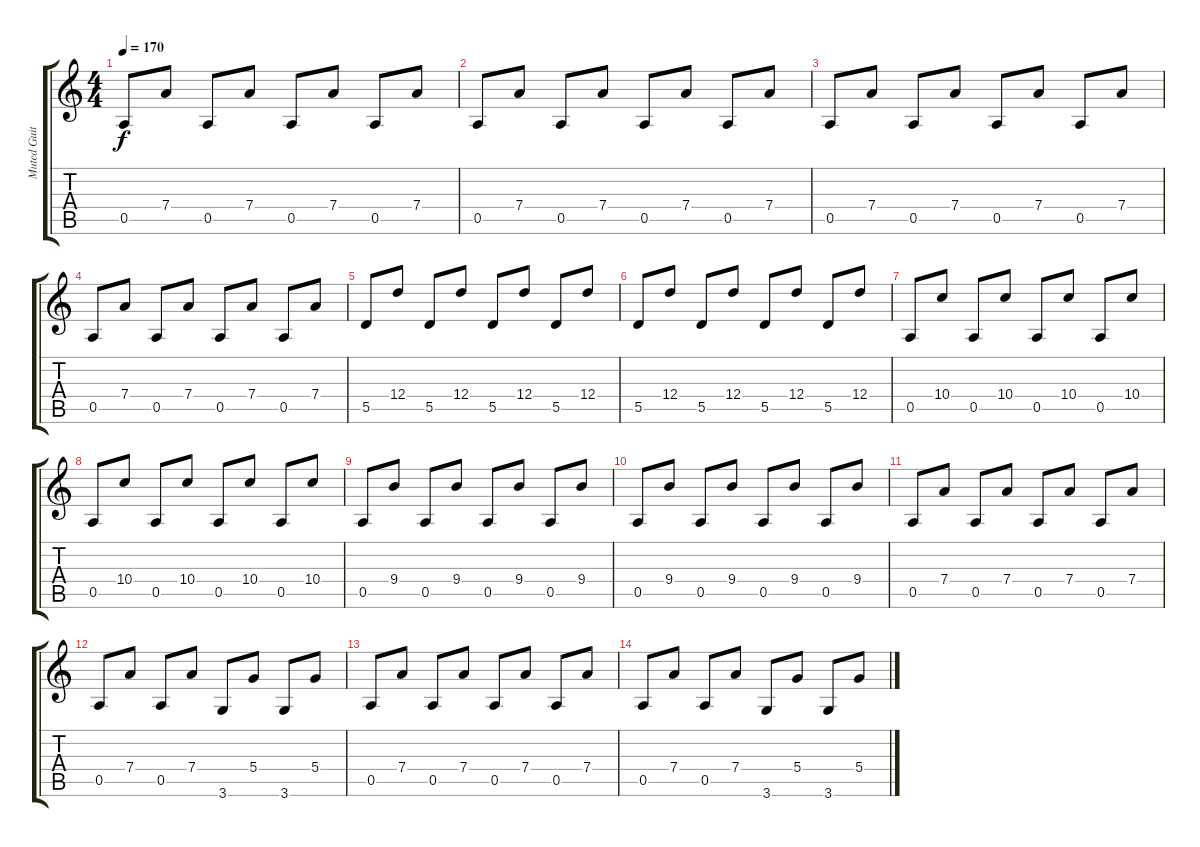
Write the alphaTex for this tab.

\track ("Muted Guitar" "Muted Guit") {instrument electricguitarmuted}
\staff {score tabs}
\tuning (E4 B3 G3 D3 A2 E2) {hide}
\ts (4 4)
\tempo 170
\clef g2
\ks c
0.5.8{dy f} 7.4.8 0.5.8 7.4.8 0.5.8 7.4.8 0.5.8 7.4.8 |
0.5.8 7.4.8 0.5.8 7.4.8 0.5.8 7.4.8 0.5.8 7.4.8 |
0.5.8 7.4.8 0.5.8 7.4.8 0.5.8 7.4.8 0.5.8 7.4.8 |
0.5.8 7.4.8 0.5.8 7.4.8 0.5.8 7.4.8 0.5.8 7.4.8 |
5.5.8 12.4.8 5.5.8 12.4.8 5.5.8 12.4.8 5.5.8 12.4.8 |
5.5.8 12.4.8 5.5.8 12.4.8 5.5.8 12.4.8 5.5.8 12.4.8 |
0.5.8 10.4.8 0.5.8 10.4.8 0.5.8 10.4.8 0.5.8 10.4.8 |
0.5.8 10.4.8 0.5.8 10.4.8 0.5.8 10.4.8 0.5.8 10.4.8 |
0.5.8 9.4.8 0.5.8 9.4.8 0.5.8 9.4.8 0.5.8 9.4.8 |
0.5.8 9.4.8 0.5.8 9.4.8 0.5.8 9.4.8 0.5.8 9.4.8 |
0.5.8 7.4.8 0.5.8 7.4.8 0.5.8 7.4.8 0.5.8 7.4.8 |
0.5.8 7.4.8 0.5.8 7.4.8 3.6.8 5.4.8 3.6.8 5.4.8 |
0.5.8 7.4.8 0.5.8 7.4.8 0.5.8 7.4.8 0.5.8 7.4.8 |
0.5.8 7.4.8 0.5.8 7.4.8 3.6.8 5.4.8 3.6.8 5.4.8
